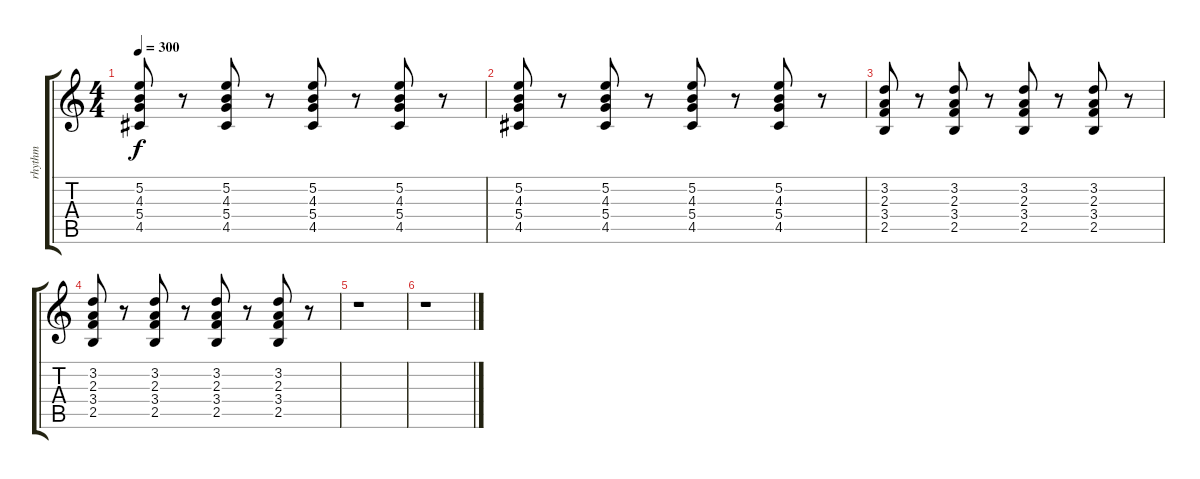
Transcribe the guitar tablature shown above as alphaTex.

\track ("rhythm" "rhythm") {instrument acousticguitarnylon}
\staff {score tabs}
\tuning (E4 B3 G3 D3 A2 E2) {hide}
\ts (4 4)
\tempo 300
\clef g2
\ks c
(5.2 4.3 5.4 4.5).8{dy f} r.8 (5.2 4.3 5.4 4.5).8 r.8 (5.2 4.3 5.4 4.5).8 r.8 (5.2 4.3 5.4 4.5).8 r.8 |
(5.2 4.3 5.4 4.5).8 r.8 (5.2 4.3 5.4 4.5).8 r.8 (5.2 4.3 5.4 4.5).8 r.8 (5.2 4.3 5.4 4.5).8 r.8 |
(3.2 2.3 3.4 2.5).8 r.8 (3.2 2.3 3.4 2.5).8 r.8 (3.2 2.3 3.4 2.5).8 r.8 (3.2 2.3 3.4 2.5).8 r.8 |
(3.2 2.3 3.4 2.5).8 r.8 (3.2 2.3 3.4 2.5).8 r.8 (3.2 2.3 3.4 2.5).8 r.8 (3.2 2.3 3.4 2.5).8 r.8 |
r.1 |
r.1
